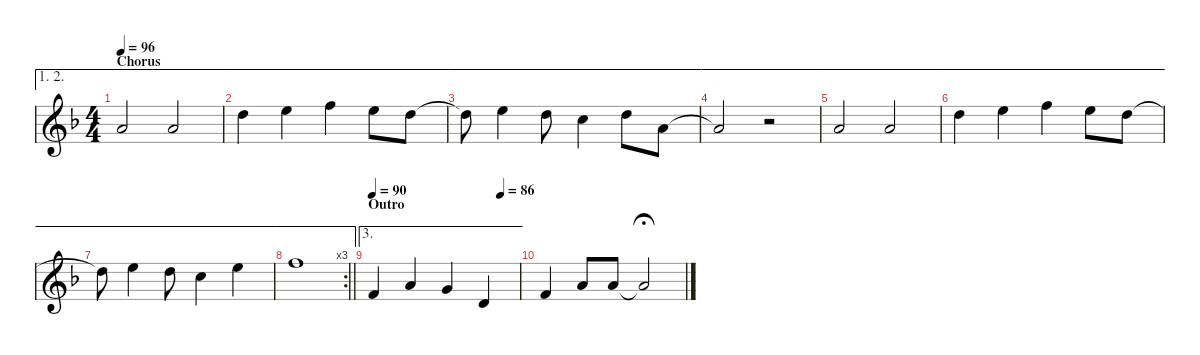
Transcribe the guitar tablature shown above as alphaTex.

\defaultSystemsLayout 4
\hideDynamics
\bracketExtendMode nobrackets
\singleTrackTrackNamePolicy hidden
\multiTrackTrackNamePolicy hidden
\firstSystemTrackNameMode fullname
\firstSystemTrackNameOrientation horizontal
\otherSystemsTrackNameOrientation horizontal
\track ("Vocals" "voc.") {defaultSystemsLayout 4 instrument acousticguitarsteel}
\staff {score}
\tuning (E4 B3 G3 D3 A2 E2)
\ae (1 2)
\ts (4 4)
\section ("" "Chorus")
\tempo 96
\clef g2
\ks f
2.3{acc forcenatural}.2{dy mf beam Up} 2.3{acc forcenatural}.2{beam Up} |
\ae (1 2)
3.2{acc forcenatural}.4{beam Down} 0.1{acc forcenatural}.4{beam Down} 1.1{acc forcenatural}.4{beam Down} 0.1{acc forcenatural}.8{beam Down} 3.2{acc forcenatural}.8{beam Down} |
\ae (1 2)
3.2{t acc forcenatural}.8{beam Down} 5.2{acc forcenatural}.4{beam Down} 3.2{acc forcenatural}.8{beam Down} 1.2{acc forcenatural}.4{beam Down} 3.2{acc forcenatural}.8{beam Down} 2.3{acc forcenatural}.8{beam Down} |
\ae (1 2)
2.3{t acc forcenatural}.2{beam Up} r.2{beam Up} |
\ae (1 2)
2.3{acc forcenatural}.2{beam Up} 2.3{acc forcenatural}.2{beam Up} |
\ae (1 2)
3.2{acc forcenatural}.4{beam Down} 0.1{acc forcenatural}.4{beam Down} 1.1{acc forcenatural}.4{beam Down} 0.1{acc forcenatural}.8{beam Down} 3.2{acc forcenatural}.8{beam Down} |
\ae (1 2)
3.2{t acc forcenatural}.8{beam Down} 5.2{acc forcenatural}.4{beam Down} 3.2{acc forcenatural}.8{beam Down} 1.2{acc forcenatural}.4{beam Down} 0.1{acc forcenatural}.4{beam Down} |
\ae (1 2)
\rc 3
\barLineRight lightlight
1.1{acc forcenatural}.1{beam Down} |
\ae 3
\section ("" "Outro")
\tempo 90
\tempo (86 0.875)
3.4{acc forcenatural}.4{beam Up} 2.3{acc forcenatural}.4{beam Up} 0.3{acc forcenatural}.4{beam Up} 0.4{acc forcenatural}.4{beam Up} |
3.4{acc forcenatural}.4{beam Up} 2.3{acc forcenatural}.8{beam Up} 2.3{acc forcenatural}.8{beam Up} 2.3{t acc forcenatural}.2{fermata (medium 0.5) beam Up}
